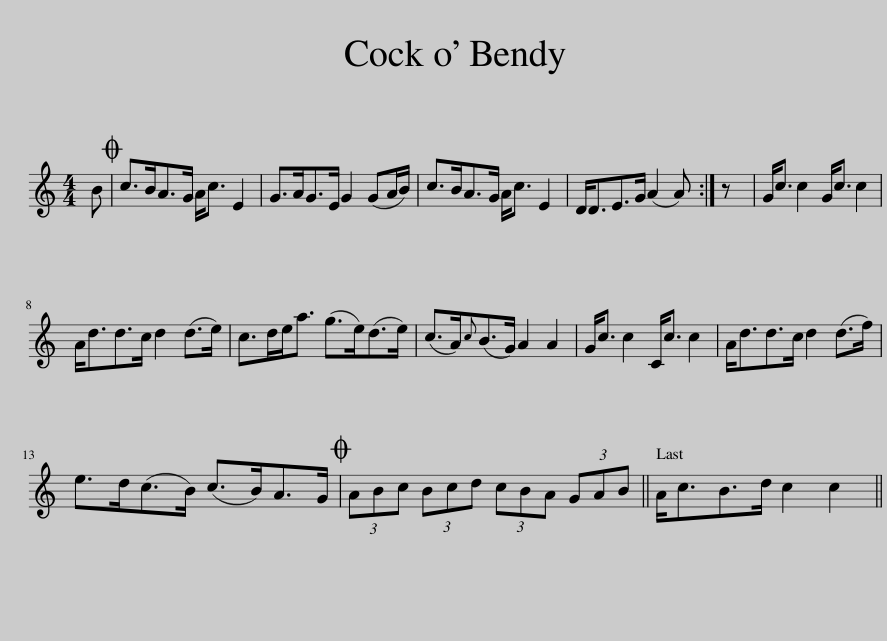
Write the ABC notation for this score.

X:1
L:1/8
M:4/4
I:linebreak $
K:C
V:1 treble
V:1
 B |O c>BA>G A<c E2 | G>AG>E G2 (GA/B/) | c>BA>G A<c E2 | D<DE>G (A2 A) :| %5
 z | G<c c2 G<c c2 |$ A<dd>c d2 (d>e) | c>de<a (g>e)(d>e) | (c>A){c}(B>G) A2 A2 | %10
 G<c c2 C<c c2 | A<dd>c d2 (d>f) |$ e>d(c>B) (c>B)A>G |O (3ABc (3Bcd (3cBA (3GAB || A<cB>d c2 c2 || %15
